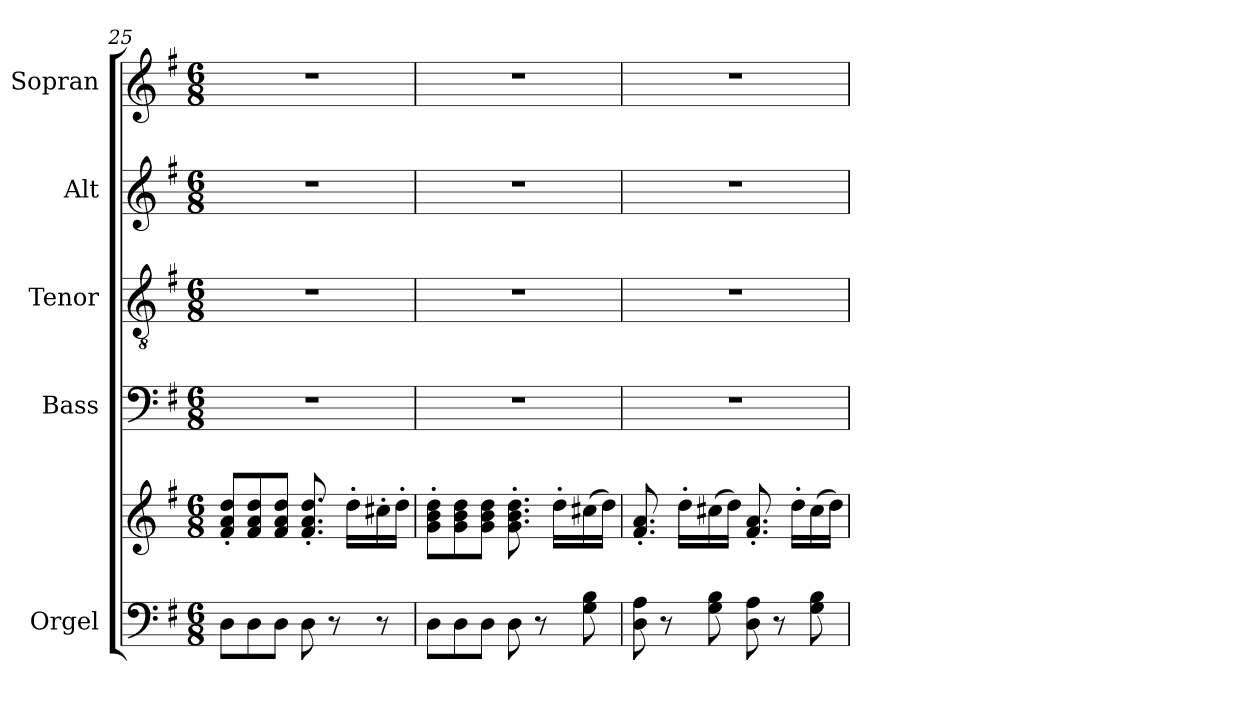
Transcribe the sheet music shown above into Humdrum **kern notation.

**kern	**kern	**kern	**kern	**kern	**kern
*part5	*part5	*part4	*part3	*part2	*part1
*staff6	*staff5	*staff4	*staff3	*staff2	*staff1
*I"Orgel	*	*I"Bass	*I"Tenor	*I"Alt	*I"Sopran
*I'Org.	*	*I'B.	*I'T.	*I'A.	*I'S.
*clefF4	*clefG2	*clefF4	*clefGv2	*clefG2	*clefG2
*k[f#]	*k[f#]	*k[f#]	*k[f#]	*k[f#]	*k[f#]
*G:	*G:	*G:	*G:	*G:	*G:
*M6/8	*M6/8	*M6/8	*M6/8	*M6/8	*M6/8
=25	=25	=25	=25	=25	=25
8D\L	8f#/'< 8a/'< 8dd/'<L	2.r	2.r	2.r	2.r
8D\	8f#/ 8a/ 8dd/	.	.	.	.
8D\J	8f#/ 8a/ 8dd/J	.	.	.	.
8D\	8.f#/'< 8.a/'< 8.dd/'<	.	.	.	.
8r	.	.	.	.	.
.	16dd'>\LL	.	.	.	.
8r	16cc#X'>\	.	.	.	.
.	16dd'>\JJ	.	.	.	.
=26	=26	=26	=26	=26	=26
8D\L	8g\'> 8b\'> 8dd\'>L	2.r	2.r	2.r	2.r
8D\	8g\ 8b\ 8dd\	.	.	.	.
8D\J	8g\ 8b\ 8dd\J	.	.	.	.
8D\	8.g\'> 8.b\'> 8.dd\'>	.	.	.	.
8r	.	.	.	.	.
.	16dd'>\LL	.	.	.	.
8G\ 8B\	(>16cc#X\	.	.	.	.
.	16dd\JJ)	.	.	.	.
=27	=27	=27	=27	=27	=27
8D\ 8A\	8.f#/'< 8.a/'<	2.r	2.r	2.r	2.r
8r	.	.	.	.	.
.	16dd'>\LL	.	.	.	.
8G\ 8B\	(>16cc#X\	.	.	.	.
.	16dd\JJ)	.	.	.	.
8D\ 8A\	8.f#/'< 8.a/'<	.	.	.	.
8r	.	.	.	.	.
.	16dd'>\LL	.	.	.	.
8G\ 8B\	(>16cc#\	.	.	.	.
.	16dd\JJ)	.	.	.	.
=	=	=	=	=	=
*-	*-	*-	*-	*-	*-
